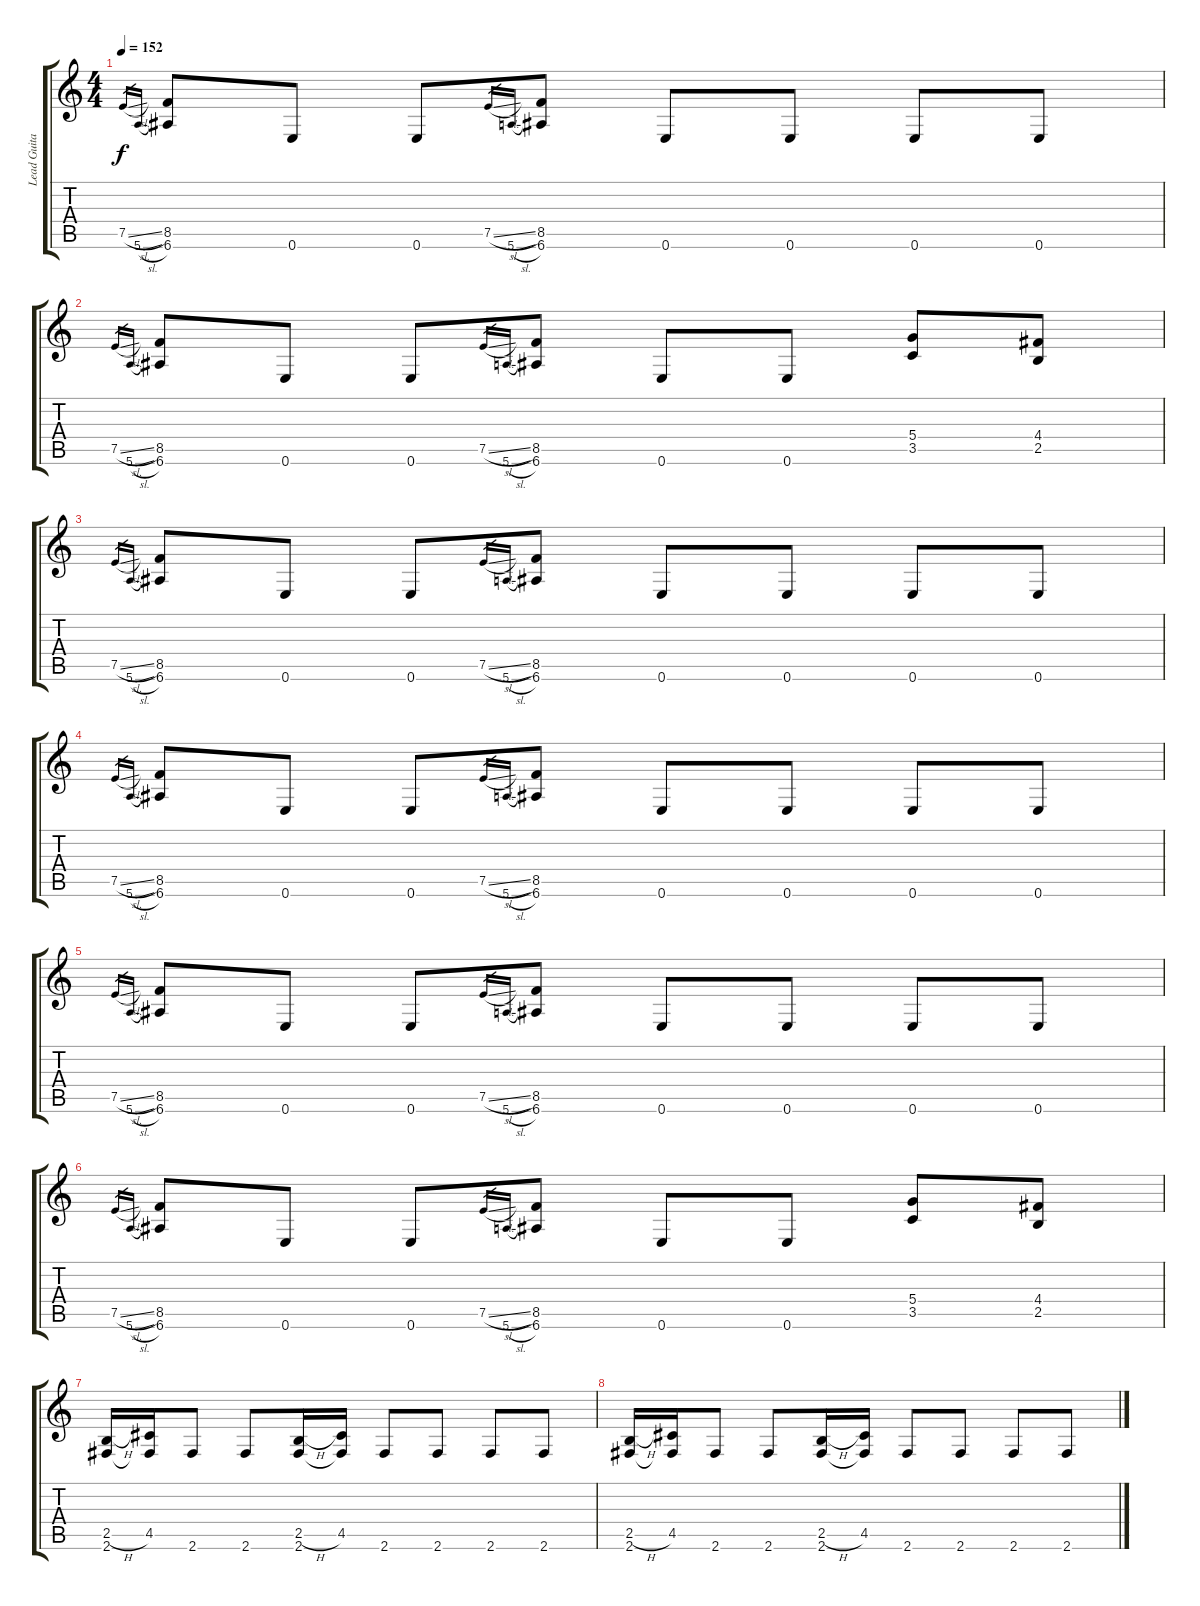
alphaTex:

\track ("Lead Guitar" "Lead Guita") {instrument distortionguitar}
\staff {score tabs}
\tuning (E4 B3 G3 D3 A2 E2) {hide}
\ts (4 4)
\tempo 152
\clef g2
\ks c
7.5{sl}.16{gr dy f} 5.6{sl}.16{gr} (8.5 6.6).8 0.6.8 0.6.8 7.5{sl}.16{gr} 5.6{sl}.16{gr} (8.5 6.6).8 0.6.8 0.6.8 0.6.8 0.6.8 |
7.5{sl}.16{gr} 5.6{sl}.16{gr} (8.5 6.6).8 0.6.8 0.6.8 7.5{sl}.16{gr} 5.6{sl}.16{gr} (8.5 6.6).8 0.6.8 0.6.8 (5.4 3.5).8 (4.4 2.5).8 |
7.5{sl}.16{gr} 5.6{sl}.16{gr} (8.5 6.6).8 0.6.8 0.6.8 7.5{sl}.16{gr} 5.6{sl}.16{gr} (8.5 6.6).8 0.6.8 0.6.8 0.6.8 0.6.8 |
7.5{sl}.16{gr} 5.6{sl}.16{gr} (8.5 6.6).8 0.6.8 0.6.8 7.5{sl}.16{gr} 5.6{sl}.16{gr} (8.5 6.6).8 0.6.8 0.6.8 0.6.8 0.6.8 |
7.5{sl}.16{gr} 5.6{sl}.16{gr} (8.5 6.6).8 0.6.8 0.6.8 7.5{sl}.16{gr} 5.6{sl}.16{gr} (8.5 6.6).8 0.6.8 0.6.8 0.6.8 0.6.8 |
7.5{sl}.16{gr} 5.6{sl}.16{gr} (8.5 6.6).8 0.6.8 0.6.8 7.5{sl}.16{gr} 5.6{sl}.16{gr} (8.5 6.6).8 0.6.8 0.6.8 (5.4 3.5).8 (4.4 2.5).8 |
(2.5{h} 2.6).16 (4.5 2.6{t}).16 2.6.8 2.6.8 (2.5{h} 2.6).16 (4.5 2.6{t}).16 2.6.8 2.6.8 2.6.8 2.6.8 |
(2.5{h} 2.6).16 (4.5 2.6{t}).16 2.6.8 2.6.8 (2.5{h} 2.6).16 (4.5 2.6{t}).16 2.6.8 2.6.8 2.6.8 2.6.8
